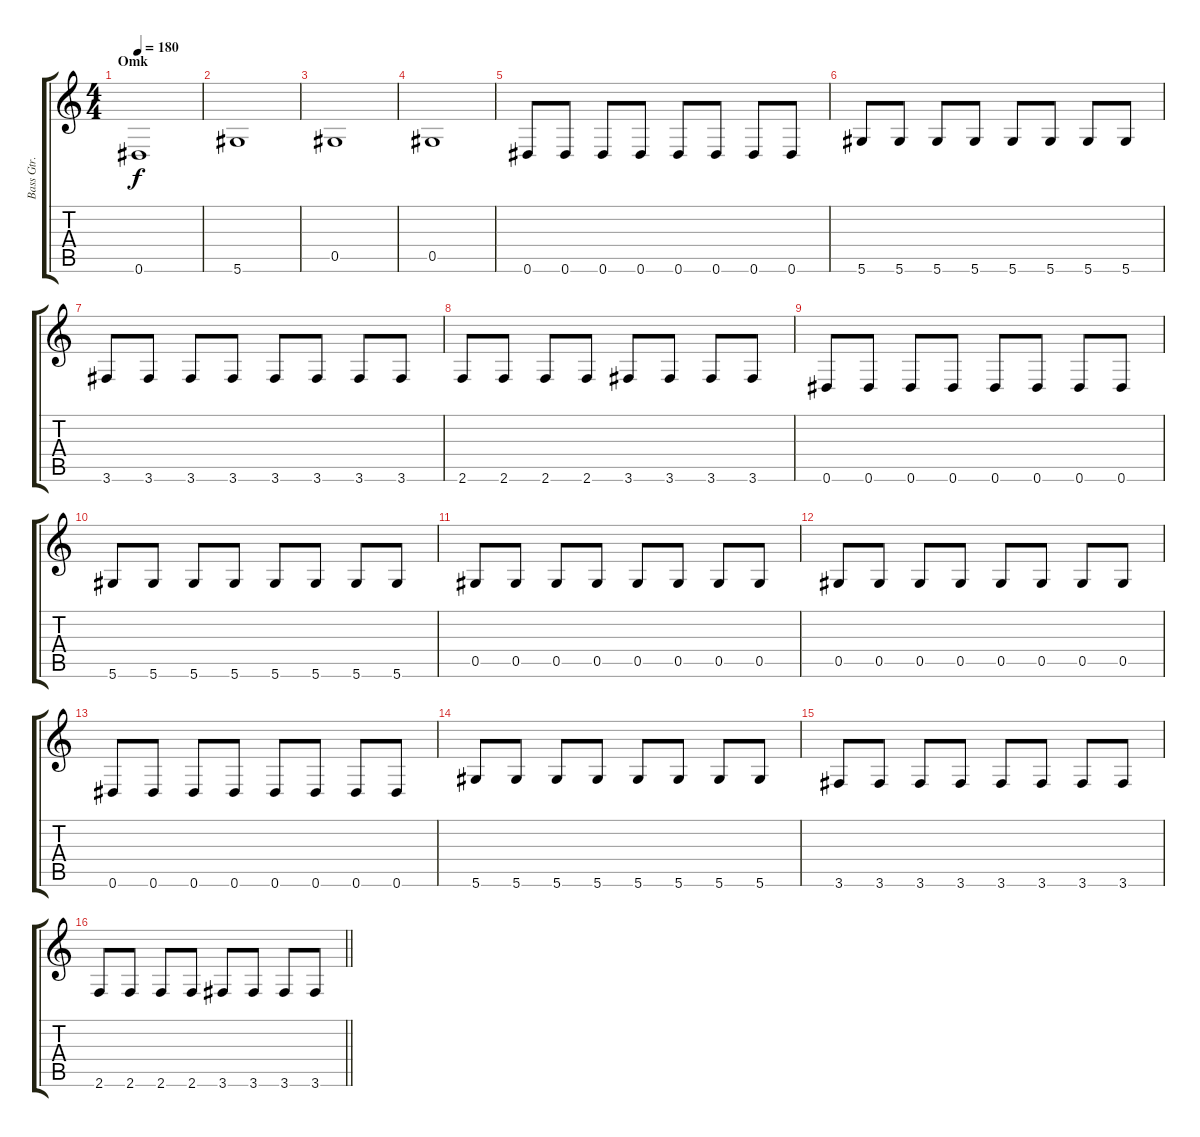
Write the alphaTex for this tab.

\track ("Bass Gtr." "Bass Gtr.") {instrument electricbassfinger}
\staff {score tabs}
\tuning (Eb4 Bb3 Gb3 Db3 Ab2 Eb2) {hide}
\ts (4 4)
\section ("" "Omk")
\tempo 180
\clef g2
\ks c
0.6.1{dy f} |
5.6.1 |
0.5.1 |
0.5.1 |
0.6.8 0.6.8 0.6.8 0.6.8 0.6.8 0.6.8 0.6.8 0.6.8 |
5.6.8 5.6.8 5.6.8 5.6.8 5.6.8 5.6.8 5.6.8 5.6.8 |
3.6.8 3.6.8 3.6.8 3.6.8 3.6.8 3.6.8 3.6.8 3.6.8 |
2.6.8 2.6.8 2.6.8 2.6.8 3.6.8 3.6.8 3.6.8 3.6.8 |
0.6.8 0.6.8 0.6.8 0.6.8 0.6.8 0.6.8 0.6.8 0.6.8 |
5.6.8 5.6.8 5.6.8 5.6.8 5.6.8 5.6.8 5.6.8 5.6.8 |
0.5.8 0.5.8 0.5.8 0.5.8 0.5.8 0.5.8 0.5.8 0.5.8 |
0.5.8 0.5.8 0.5.8 0.5.8 0.5.8 0.5.8 0.5.8 0.5.8 |
0.6.8 0.6.8 0.6.8 0.6.8 0.6.8 0.6.8 0.6.8 0.6.8 |
5.6.8 5.6.8 5.6.8 5.6.8 5.6.8 5.6.8 5.6.8 5.6.8 |
3.6.8 3.6.8 3.6.8 3.6.8 3.6.8 3.6.8 3.6.8 3.6.8 |
\barLineRight lightlight
2.6.8 2.6.8 2.6.8 2.6.8 3.6.8 3.6.8 3.6.8 3.6.8
